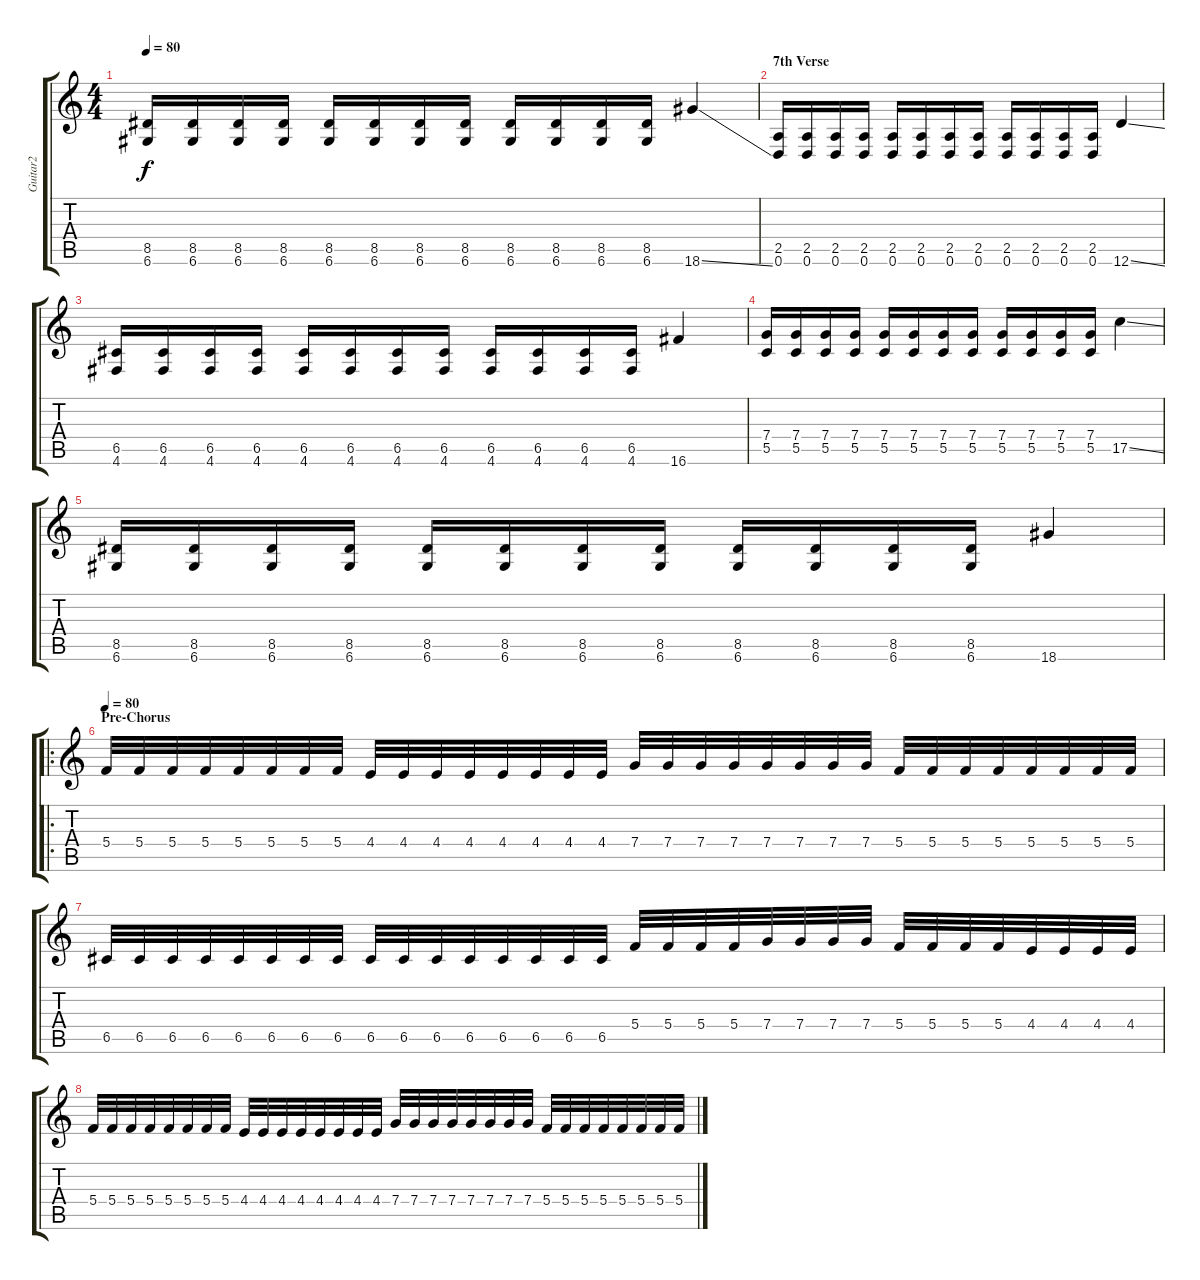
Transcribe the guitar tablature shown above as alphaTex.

\track ("Guitar2" "Guitar2") {instrument distortionguitar}
\staff {score tabs}
\tuning (D4 A3 F3 C3 G2 D2) {hide}
\ts (4 4)
\tempo 80
\clef g2
\ks c
(8.5 6.6).16{dy f} (8.5 6.6).16 (8.5 6.6).16 (8.5 6.6).16 (8.5 6.6).16 (8.5 6.6).16 (8.5 6.6).16 (8.5 6.6).16 (8.5 6.6).16 (8.5 6.6).16 (8.5 6.6).16 (8.5 6.6).16 18.6{ss}.4 |
\section ("" "7th Verse")
(2.5 0.6).16 (2.5 0.6).16 (2.5 0.6).16 (2.5 0.6).16 (2.5 0.6).16 (2.5 0.6).16 (2.5 0.6).16 (2.5 0.6).16 (2.5 0.6).16 (2.5 0.6).16 (2.5 0.6).16 (2.5 0.6).16 12.6{ss}.4 |
(6.5 4.6).16 (6.5 4.6).16 (6.5 4.6).16 (6.5 4.6).16 (6.5 4.6).16 (6.5 4.6).16 (6.5 4.6).16 (6.5 4.6).16 (6.5 4.6).16 (6.5 4.6).16 (6.5 4.6).16 (6.5 4.6).16 16.6.4 |
(7.4 5.5).16 (7.4 5.5).16 (7.4 5.5).16 (7.4 5.5).16 (7.4 5.5).16 (7.4 5.5).16 (7.4 5.5).16 (7.4 5.5).16 (7.4 5.5).16 (7.4 5.5).16 (7.4 5.5).16 (7.4 5.5).16 17.5{ss}.4 |
(8.5 6.6).16 (8.5 6.6).16 (8.5 6.6).16 (8.5 6.6).16 (8.5 6.6).16 (8.5 6.6).16 (8.5 6.6).16 (8.5 6.6).16 (8.5 6.6).16 (8.5 6.6).16 (8.5 6.6).16 (8.5 6.6).16 18.6.4 |
\ro
\section ("" "Pre-Chorus")
\tempo 80
5.4.32 5.4.32 5.4.32 5.4.32 5.4.32 5.4.32 5.4.32 5.4.32 4.4.32 4.4.32 4.4.32 4.4.32 4.4.32 4.4.32 4.4.32 4.4.32 7.4.32 7.4.32 7.4.32 7.4.32 7.4.32 7.4.32 7.4.32 7.4.32 5.4.32 5.4.32 5.4.32 5.4.32 5.4.32 5.4.32 5.4.32 5.4.32 |
6.5.32 6.5.32 6.5.32 6.5.32 6.5.32 6.5.32 6.5.32 6.5.32 6.5.32 6.5.32 6.5.32 6.5.32 6.5.32 6.5.32 6.5.32 6.5.32 5.4.32 5.4.32 5.4.32 5.4.32 7.4.32 7.4.32 7.4.32 7.4.32 5.4.32 5.4.32 5.4.32 5.4.32 4.4.32 4.4.32 4.4.32 4.4.32 |
5.4.32 5.4.32 5.4.32 5.4.32 5.4.32 5.4.32 5.4.32 5.4.32 4.4.32 4.4.32 4.4.32 4.4.32 4.4.32 4.4.32 4.4.32 4.4.32 7.4.32 7.4.32 7.4.32 7.4.32 7.4.32 7.4.32 7.4.32 7.4.32 5.4.32 5.4.32 5.4.32 5.4.32 5.4.32 5.4.32 5.4.32 5.4.32
